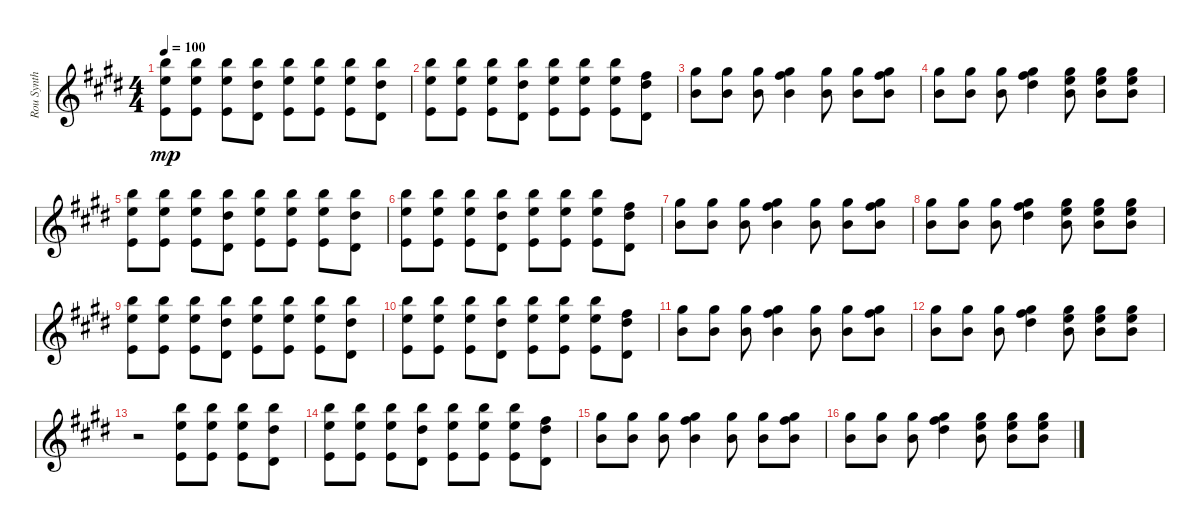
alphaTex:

\track ("Rou Synth 1" "Rou Synth ") {instrument fx3crystal}
\staff {score}
\tuning (E4 B3 G3 D3 A2 E2 B1) {hide}
\ts (4 4)
\tempo 100
\clef g2
\ks e
(19.1 5.2 21.3).8{dy mp instrument fx3crystal} (19.1 5.2 21.3).8 (19.1 5.2 21.3).8 (19.1 4.2 20.3).8 (19.1 5.2 21.3).8 (19.1 5.2 21.3).8 (19.1 5.2 21.3).8 (19.1 4.2 20.3).8 |
(19.1 5.2 21.3).8 (19.1 5.2 21.3).8 (19.1 5.2 21.3).8 (19.1 4.2 20.3).8 (19.1 5.2 21.3).8 (19.1 5.2 21.3).8 (19.1 5.2 21.3).8 (14.1 4.2 20.3).8 |
(16.1 12.2).8 (16.1 12.2).8 (16.1 12.2).8 (16.1 19.2 16.3).4 (16.1 12.2).8 (16.1 12.2).8 (16.1 19.2 16.3).8 |
(16.1 12.2).8 (16.1 12.2).8 (16.1 12.2).8 (16.1 19.2 20.3).4 (16.1 17.2 16.3).8 (16.1 17.2 16.3).8 (16.1 17.2 16.3).8 |
(19.1 5.2 21.3).8 (19.1 5.2 21.3).8 (19.1 5.2 21.3).8 (19.1 4.2 20.3).8 (19.1 5.2 21.3).8 (19.1 5.2 21.3).8 (19.1 5.2 21.3).8 (19.1 4.2 20.3).8 |
(19.1 5.2 21.3).8 (19.1 5.2 21.3).8 (19.1 5.2 21.3).8 (19.1 4.2 20.3).8 (19.1 5.2 21.3).8 (19.1 5.2 21.3).8 (19.1 5.2 21.3).8 (14.1 4.2 20.3).8 |
(16.1 12.2).8 (16.1 12.2).8 (16.1 12.2).8 (16.1 19.2 16.3).4 (16.1 12.2).8 (16.1 12.2).8 (16.1 19.2 16.3).8 |
(16.1 12.2).8 (16.1 12.2).8 (16.1 12.2).8 (16.1 19.2 20.3).4 (16.1 17.2 16.3).8 (16.1 17.2 16.3).8 (16.1 17.2 16.3).8 |
(19.1 5.2 21.3).8 (19.1 5.2 21.3).8 (19.1 5.2 21.3).8 (19.1 4.2 20.3).8 (19.1 5.2 21.3).8 (19.1 5.2 21.3).8 (19.1 5.2 21.3).8 (19.1 4.2 20.3).8 |
(19.1 5.2 21.3).8 (19.1 5.2 21.3).8 (19.1 5.2 21.3).8 (19.1 4.2 20.3).8 (19.1 5.2 21.3).8 (19.1 5.2 21.3).8 (19.1 5.2 21.3).8 (14.1 4.2 20.3).8 |
(16.1 12.2).8 (16.1 12.2).8 (16.1 12.2).8 (16.1 19.2 16.3).4 (16.1 12.2).8 (16.1 12.2).8 (16.1 19.2 16.3).8 |
(16.1 12.2).8 (16.1 12.2).8 (16.1 12.2).8 (16.1 19.2 20.3).4 (16.1 17.2 16.3).8 (16.1 17.2 16.3).8 (16.1 17.2 16.3).8 |
r.2 (19.1 5.2 21.3).8 (19.1 5.2 21.3).8 (19.1 5.2 21.3).8 (19.1 4.2 20.3).8 |
(19.1 5.2 21.3).8 (19.1 5.2 21.3).8 (19.1 5.2 21.3).8 (19.1 4.2 20.3).8 (19.1 5.2 21.3).8 (19.1 5.2 21.3).8 (19.1 5.2 21.3).8 (14.1 4.2 20.3).8 |
(16.1 12.2).8 (16.1 12.2).8 (16.1 12.2).8 (16.1 19.2 16.3).4 (16.1 12.2).8 (16.1 12.2).8 (16.1 19.2 16.3).8 |
(16.1 12.2).8 (16.1 12.2).8 (16.1 12.2).8 (16.1 19.2 20.3).4 (16.1 17.2 16.3).8 (16.1 17.2 16.3).8 (16.1 17.2 16.3).8
